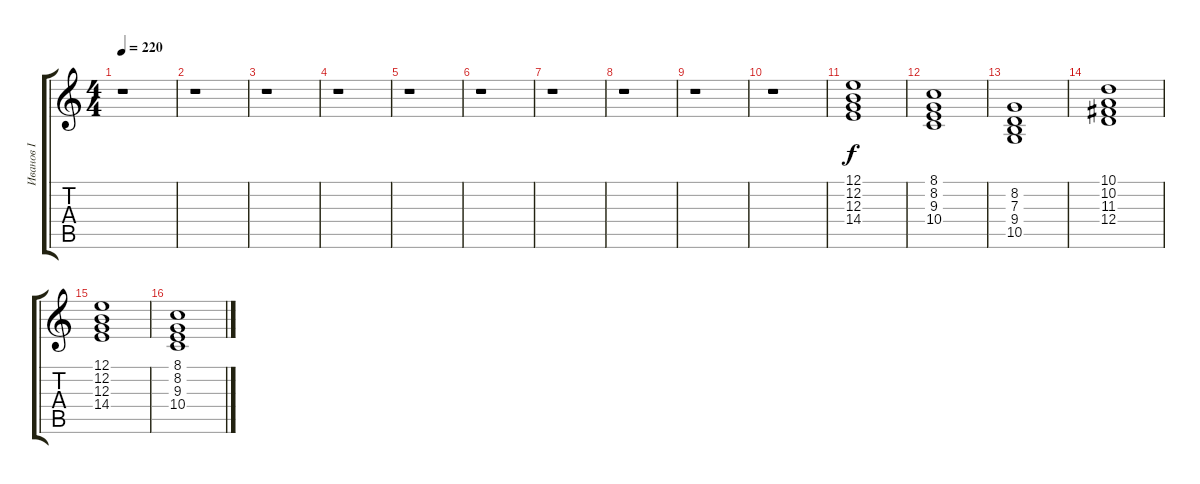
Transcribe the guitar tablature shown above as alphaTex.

\track ("Иванов I" "Иванов I") {instrument stringensemble1}
\staff {score tabs}
\tuning (E4 B3 G3 D3 A2 E2) {hide}
\ts (4 4)
\tempo 220
\clef g2
\ks c
r.1{dy f} |
r.1 |
r.1 |
r.1 |
r.1 |
r.1 |
r.1 |
r.1 |
r.1 |
r.1 |
(12.1 12.2 12.3 14.4).1 |
(8.1 8.2 9.3 10.4).1 |
(8.2 7.3 9.4 10.5).1 |
(10.1 10.2 11.3 12.4).1 |
(12.1 12.2 12.3 14.4).1 |
(8.1 8.2 9.3 10.4).1
